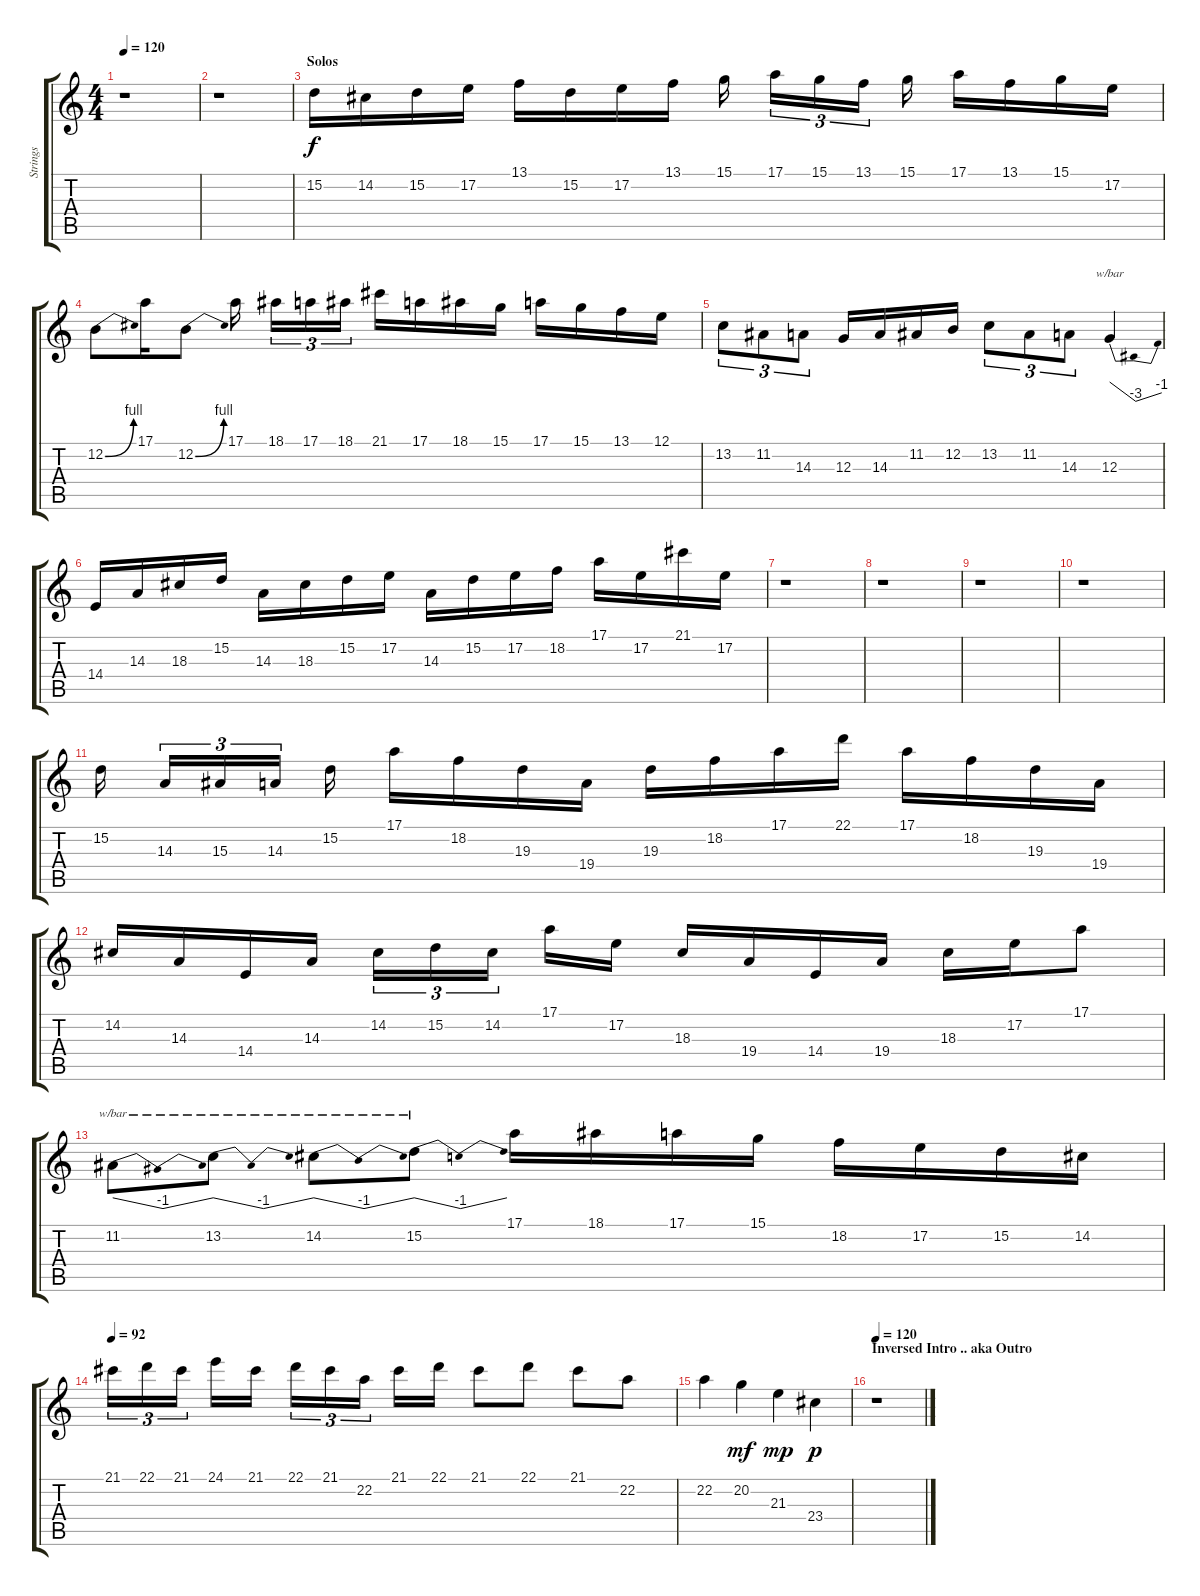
\track ("Strings" "Strings") {instrument stringensemble1}
\staff {score tabs}
\tuning (E4 B3 G3 D3 A2 E2) {hide}
\ts (4 4)
\tempo 120
\clef g2
\ks c
r.1{dy f} |
r.1 |
\section ("" "Solos ")
15.2.16{volume 16 instrument lead1square} 14.2.16 15.2.16 17.2.16 13.1.16 15.2.16 17.2.16 13.1.16 15.1.16 17.1.16{tu (3 2)} 15.1.16{tu (3 2)} 13.1.16{tu (3 2)} 15.1.16 17.1.16 13.1.16 15.1.16 17.2.16 |
12.2{be (bend 0 0 60 4)}.8{volume 16 instrument lead1square} 17.1.16 12.2{be (bend 0 0 60 4)}.8 17.1.16 18.1.16{tu (3 2)} 17.1.16{tu (3 2)} 18.1.16{tu (3 2)} 21.1.16 17.1.16 18.1.16 15.1.16 17.1.16 15.1.16 13.1.16 12.1.16 |
13.2.8{tu (3 2) volume 16 instrument lead1square} 11.2.8{tu (3 2)} 14.3.8{tu (3 2)} 12.3.16 14.3.16 11.2.16 12.2.16 13.2.8{tu (3 2)} 11.2.8{tu (3 2)} 14.3.8{tu (3 2)} 12.3.4{tbe (dip default 0 0 45 -12 60 -4)} |
14.4.16 14.3.16 18.3.16 15.2.16 14.3.16 18.3.16 15.2.16 17.2.16 14.3.16 15.2.16 17.2.16 18.2.16 17.1.16 17.2.16 21.1.16 17.2.16 |
r.1 |
r.1 |
r.1 |
r.1 |
15.2.16{volume 16 instrument lead1square} 14.3.16{tu (3 2)} 15.3.16{tu (3 2)} 14.3.16{tu (3 2)} 15.2.16 17.1.16 18.2.16 19.3.16 19.4.16 19.3.16 18.2.16 17.1.16 22.1.16 17.1.16 18.2.16 19.3.16 19.4.16 |
14.2.16{volume 16 instrument lead1square} 14.3.16 14.4.16 14.3.16 14.2.16{tu (3 2)} 15.2.16{tu (3 2)} 14.2.16{tu (3 2)} 17.1.16 17.2.16 18.3.16 19.4.16 14.4.16 19.4.16 18.3.16 17.2.16 17.1.8 |
11.2.8{tbe (dip default 0 0 30 -4 60 0) volume 16 instrument lead1square} 13.2.8{tbe (dip default 0 0 30 -4 60 0)} 14.2.8{tbe (dip default 0 0 30 -4 60 0)} 15.2.8{tbe (dip default 0 0 30 -4 60 0)} 17.1.16 18.1.16 17.1.16 15.1.16 18.2.16 17.2.16 15.2.16 14.2.16 |
\tempo 92
21.1.16{tu (3 2) volume 16 instrument lead1square} 22.1.16{tu (3 2)} 21.1.16{tu (3 2)} 24.1.16 21.1.16 22.1.16{tu (3 2)} 21.1.16{tu (3 2)} 22.2.16{tu (3 2)} 21.1.16 22.1.16 21.1.8 22.1.8 21.1.8 22.2.8 |
22.2.4 20.2.4{dy mf} 21.3.4{dy mp} 23.4.4{dy p} |
\section ("" "Inversed Intro .. aka Outro")
\tempo 120
r.1
